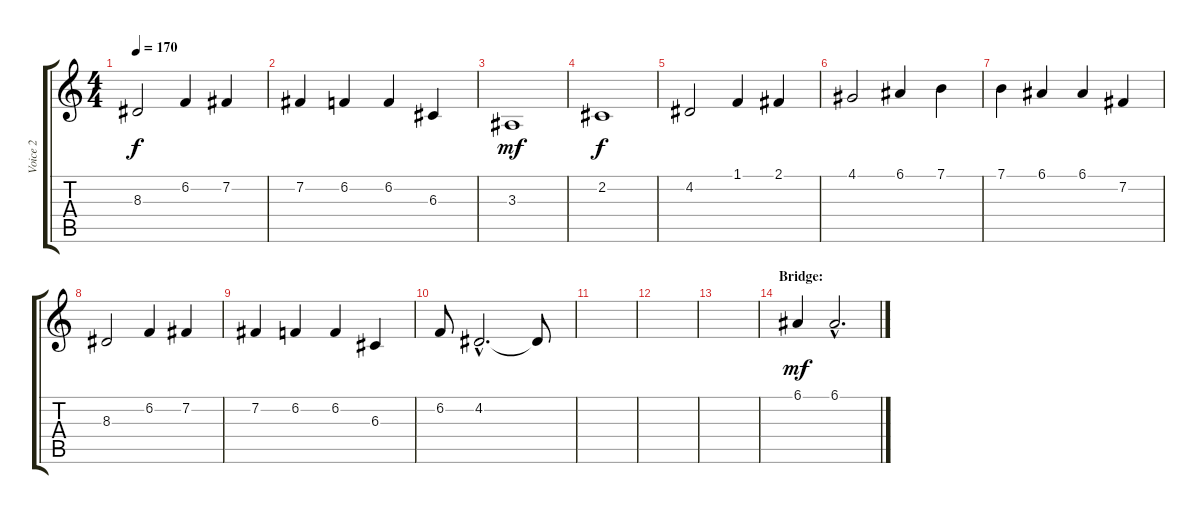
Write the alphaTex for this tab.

\track ("Voice 2" "Voice 2") {instrument lead6voice}
\staff {score tabs}
\tuning (E4 B3 G3 D3 A2 E2) {hide}
\ts (4 4)
\tempo 170
\clef g2
\ks c
8.3.2{dy f} 6.2.4 7.2.4 |
7.2.4 6.2.4 6.2.4 6.3.4 |
3.3.1{dy mf} |
2.2.1{dy f} |
4.2.2 1.1.4 2.1.4 |
4.1.2 6.1.4 7.1.4 |
7.1.4 6.1.4 6.1.4 7.2.4 |
8.3.2 6.2.4 7.2.4 |
7.2.4 6.2.4 6.2.4 6.3.4 |
6.2.8 4.2{hac}.2{d} 4.2{t}.8 |
|
|
|
\section ("" "Bridge:")
6.1.4{dy mf} 6.1{hac}.2{d}
